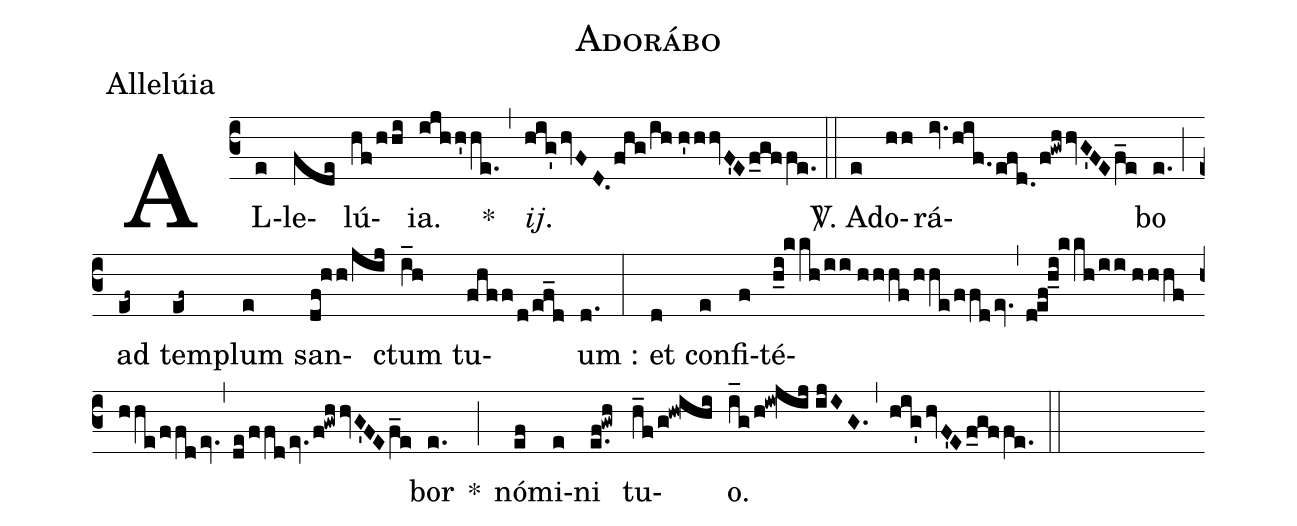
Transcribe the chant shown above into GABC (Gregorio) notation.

name:Adorábo;
office-part:Allelúia;
%%
(c3) AL(e)le(fde)lú(hf/hhi)ia.(ijhh'he.) *(,) <i>ij</i>.(hig'hvFD./fhg/ih//h'hhvF'E/f_gffe.) (::)

<v>\hspace{-1.6ex}</v><sp>V/</sp>. Ad(e)o-(hh)rá(iv.hif./efd./f!gwhhvG'FEf_e)bo(e.) (;) ad(ef~) tem(ef~)plum(e) san(df!hh/jij)ctum(i_h) tu(fhff/d/ef_d)um :(d.) (:)
et(d) con(e)fi(f)té(h_i!kkh/ii//hhhf/hhe/ffd/ev.,d!ef!h_i!kkh/ii//hhhf/hhe/ffd/ev.,de/ffdev.f!gwhhvG'FEf_e)bor(e.) *(;) nó(ef)mi(e)ni(e.f!gwh) tu(h_f/g!hw!ihi)o.(i_g/h!iw!jij//ijIG.,hig'hvF'Ef_gffe.) (::)
